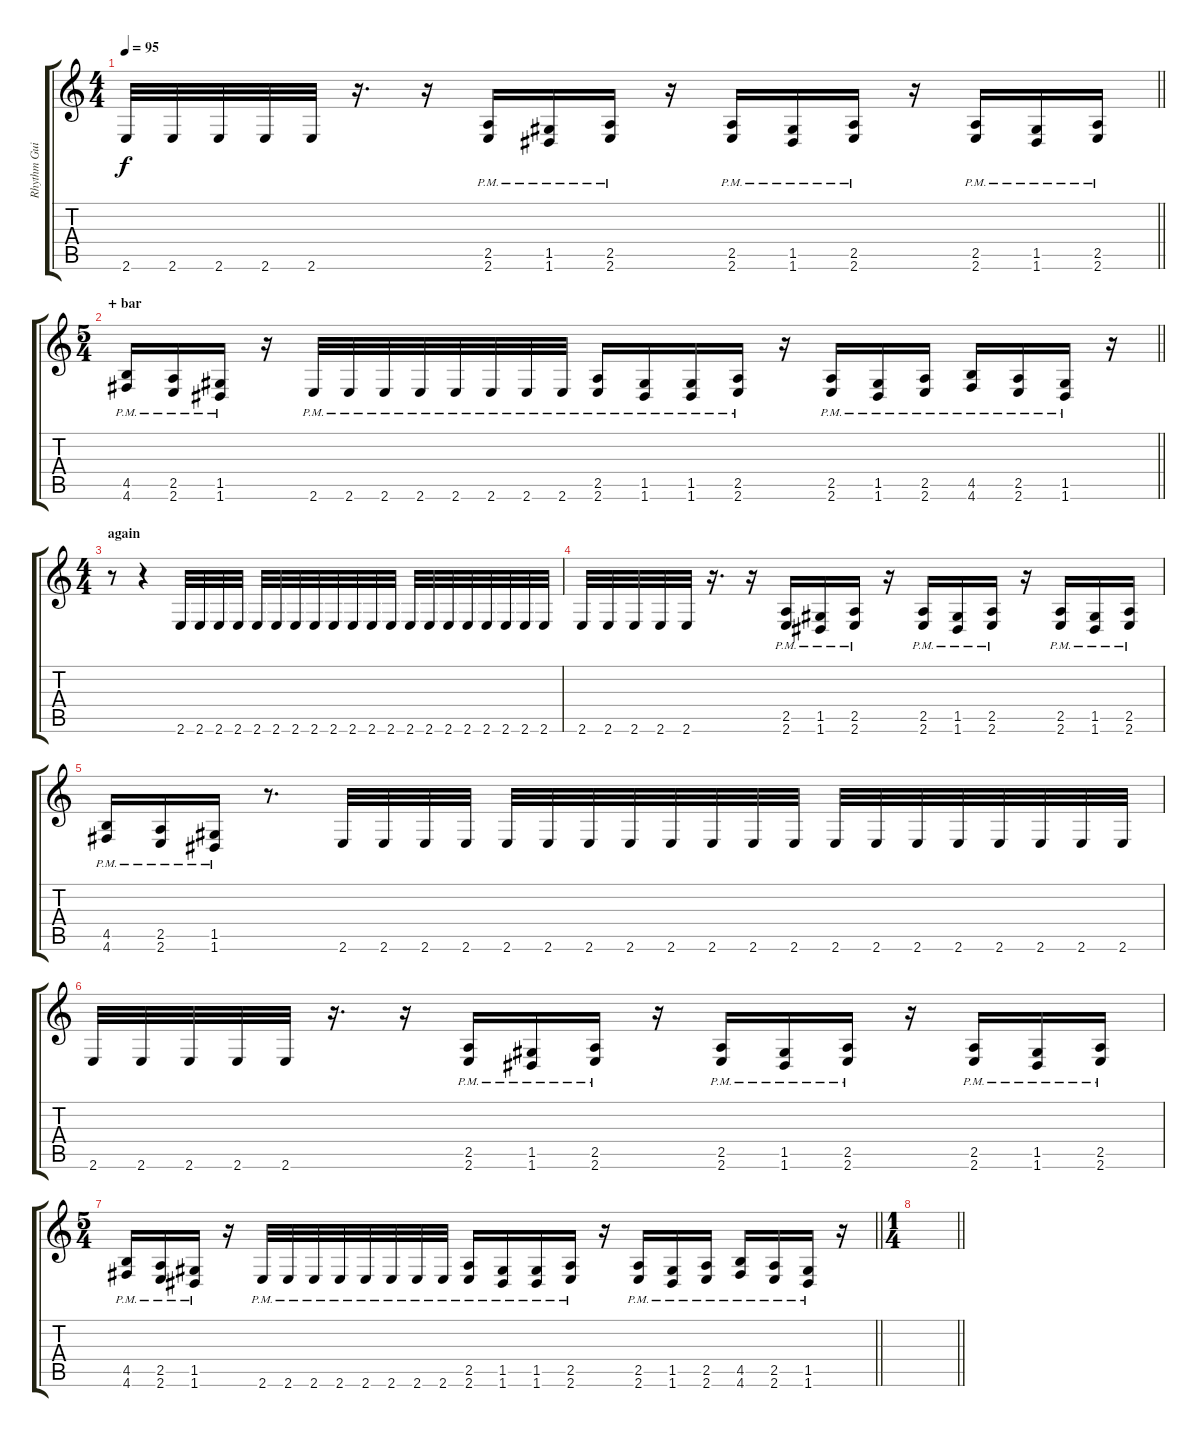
\track ("Rhythm Guitar - Joe Duplantier" "Rhythm Gui") {instrument overdrivenguitar}
\staff {score tabs}
\tuning (D4 A3 F3 C3 G2 D2) {hide}
\ts (4 4)
\tempo 95
\clef g2
\barLineRight lightlight
\ks c
2.6.32{dy f} 2.6.32 2.6.32 2.6.32 2.6.32 r.16{d} r.16 (2.5{pm} 2.6{pm}).16 (1.5{pm} 1.6{pm}).16 (2.5{pm} 2.6{pm}).16 r.16 (2.5{pm} 2.6{pm}).16 (1.5{pm} 1.6{pm}).16 (2.5{pm} 2.6{pm}).16 r.16 (2.5{pm} 2.6{pm}).16 (1.5{pm} 1.6{pm}).16 (2.5{pm} 2.6{pm}).16 |
\ts (5 4)
\section ("" "+ bar")
\barLineRight lightlight
(4.5{pm} 4.6{pm}).16 (2.5{pm} 2.6{pm}).16 (1.5{pm} 1.6{pm}).16 r.16 2.6{pm}.32 2.6{pm}.32 2.6{pm}.32 2.6{pm}.32 2.6{pm}.32 2.6{pm}.32 2.6{pm}.32 2.6{pm}.32 (2.5{pm} 2.6{pm}).16 (1.5{pm} 1.6{pm}).16 (1.5{pm} 1.6).16 (2.5{pm} 2.6{pm}).16 r.16 (2.5{pm} 2.6{pm}).16 (1.5{pm} 1.6{pm}).16 (2.5{pm} 2.6{pm}).16 (4.5{pm} 4.6{pm}).16 (2.5{pm} 2.6{pm}).16 (1.5{pm} 1.6{pm}).16 r.16 |
\ts (4 4)
\section ("" "again")
r.8 r.4 2.6.32 2.6.32 2.6.32 2.6.32 2.6.32 2.6.32 2.6.32 2.6.32 2.6.32 2.6.32 2.6.32 2.6.32 2.6.32 2.6.32 2.6.32 2.6.32 2.6.32 2.6.32 2.6.32 2.6.32 |
2.6.32 2.6.32 2.6.32 2.6.32 2.6.32 r.16{d} r.16 (2.5{pm} 2.6{pm}).16 (1.5{pm} 1.6{pm}).16 (2.5{pm} 2.6{pm}).16 r.16 (2.5{pm} 2.6{pm}).16 (1.5{pm} 1.6{pm}).16 (2.5{pm} 2.6{pm}).16 r.16 (2.5{pm} 2.6{pm}).16 (1.5{pm} 1.6{pm}).16 (2.5{pm} 2.6{pm}).16 |
(4.5{pm} 4.6{pm}).16 (2.5{pm} 2.6{pm}).16 (1.5{pm} 1.6{pm}).16 r.8{d} 2.6.32 2.6.32 2.6.32 2.6.32 2.6.32 2.6.32 2.6.32 2.6.32 2.6.32 2.6.32 2.6.32 2.6.32 2.6.32 2.6.32 2.6.32 2.6.32 2.6.32 2.6.32 2.6.32 2.6.32 |
2.6.32 2.6.32 2.6.32 2.6.32 2.6.32 r.16{d} r.16 (2.5{pm} 2.6{pm}).16 (1.5{pm} 1.6{pm}).16 (2.5{pm} 2.6{pm}).16 r.16 (2.5{pm} 2.6{pm}).16 (1.5{pm} 1.6{pm}).16 (2.5{pm} 2.6{pm}).16 r.16 (2.5{pm} 2.6{pm}).16 (1.5{pm} 1.6{pm}).16 (2.5{pm} 2.6{pm}).16 |
\ts (5 4)
\barLineRight lightlight
(4.5{pm} 4.6{pm}).16 (2.5{pm} 2.6{pm}).16 (1.5{pm} 1.6{pm}).16 r.16 2.6{pm}.32 2.6{pm}.32 2.6{pm}.32 2.6{pm}.32 2.6{pm}.32 2.6{pm}.32 2.6{pm}.32 2.6{pm}.32 (2.5{pm} 2.6{pm}).16 (1.5{pm} 1.6{pm}).16 (1.5{pm} 1.6).16 (2.5{pm} 2.6{pm}).16 r.16 (2.5{pm} 2.6{pm}).16 (1.5{pm} 1.6{pm}).16 (2.5{pm} 2.6{pm}).16 (4.5{pm} 4.6{pm}).16 (2.5{pm} 2.6{pm}).16 (1.5{pm} 1.6{pm}).16 r.16 |
\ts (1 4)
\barLineRight lightlight
